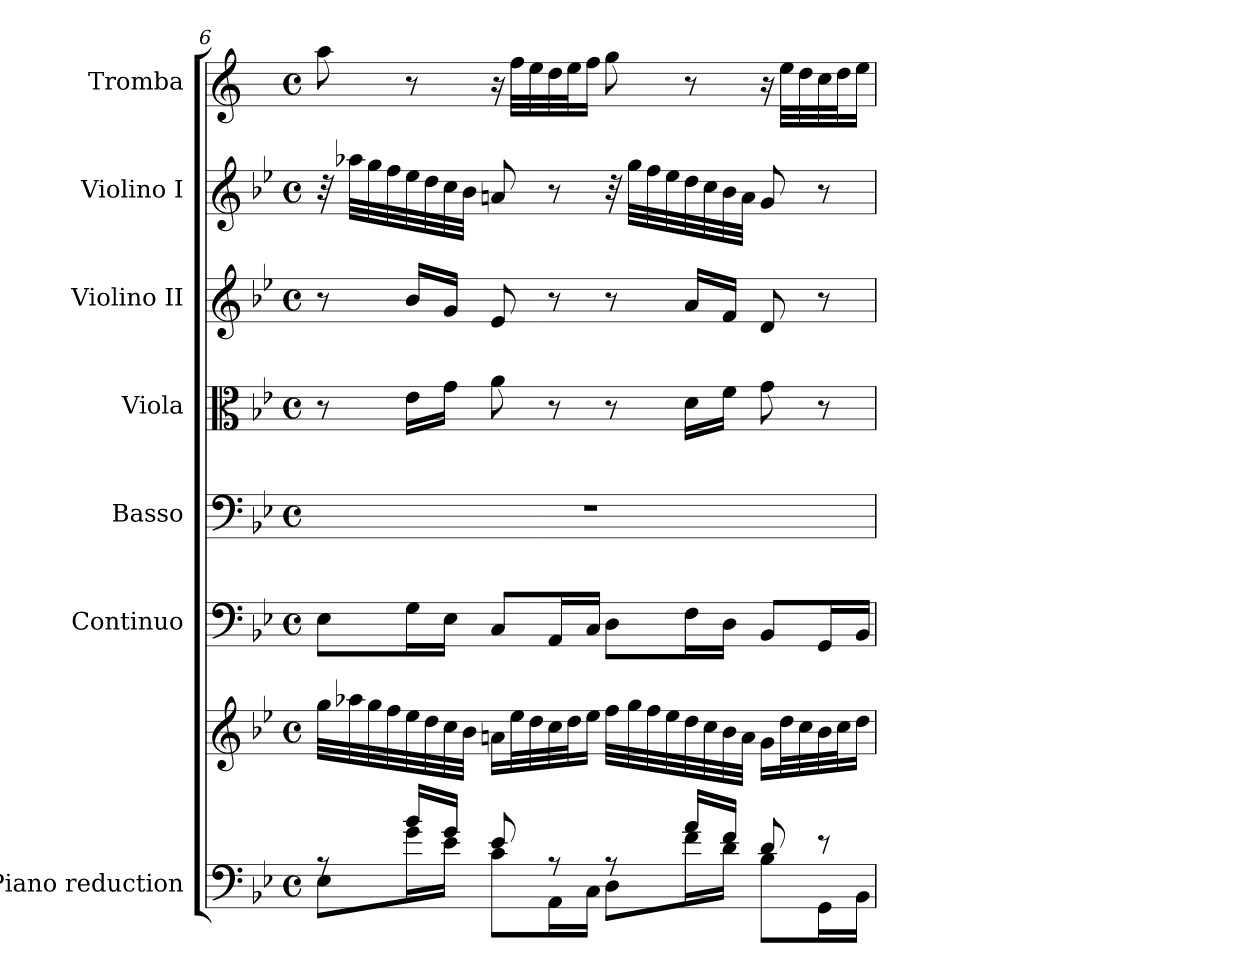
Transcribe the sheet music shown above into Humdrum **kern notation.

**kern	**kern	**kern	**kern	**kern	**kern	**kern	**kern
*part7	*part7	*part6	*part5	*part4	*part3	*part2	*part1
*staff8	*staff7	*staff6	*staff5	*staff4	*staff3	*staff2	*staff1
*I"Piano reduction	*	*I"Continuo	*I"Basso	*I"Viola	*I"Violino II	*I"Violino I	*I"Tromba
*I'Pno	*	*	*	*	*	*	*
*clefF4	*clefG2	*clefF4	*clefF4	*clefC3	*clefG2	*clefG2	*clefG2
*	*	*	*	*	*	*	*ITrd1c2
*k[b-e-]	*k[b-e-]	*k[b-e-]	*k[b-e-]	*k[b-e-]	*k[b-e-]	*k[b-e-]	*k[b-e-]
*M4/4	*M4/4	*M4/4	*M4/4	*M4/4	*M4/4	*M4/4	*M4/4
*met(c)	*met(c)	*met(c)	*met(c)	*met(c)	*met(c)	*met(c)	*met(c)
=6	=6	=6	=6	=6	=6	=6	=6
*^	*	*	*	*	*	*	*
8rA	8E-\L	32gg\LLL	8E-\L	1r	8r	8r	32r	8gg\
.	.	32aa-X\	.	.	.	.	32aa-X\LLL	.
.	.	32gg\	.	.	.	.	32gg\	.
.	.	32ff\	.	.	.	.	32ff\	.
16b-/LL	16g\L	32ee-\	16G\L	.	16e-\LL	16b-/LL	32ee-\	8r
.	.	32dd\	.	.	.	.	32dd\	.
16g/JJ	16e-\JJ	32cc\	16E-\JJ	.	16g\JJ	16g/JJ	32cc\	.
.	.	32b-\JJJ	.	.	.	.	32b-\JJJ	.
8e-/	8c\L	16an\LL	8C/L	.	8a\	8e-/	8an/	16r
.	.	32ee-\L	.	.	.	.	.	32ee-\LLL
.	.	32dd\	.	.	.	.	.	32dd\
8rA	16AA\L	32cc\	16AA/L	.	8r	8r	8r	32cc\
.	.	32dd\J	.	.	.	.	.	32dd\J
.	16C\JJ	16ee-\JJ	16C/JJ	.	.	.	.	16ee-\JJ
8rA	8D\L	32ff\LLL	8D\L	.	8r	8r	32r	8ff\
.	.	32gg\	.	.	.	.	32gg\LLL	.
.	.	32ff\	.	.	.	.	32ff\	.
.	.	32ee-\	.	.	.	.	32ee-\	.
16a/LL	16f\L	32dd\	16F\L	.	16d\LL	16a/LL	32dd\	8r
.	.	32cc\	.	.	.	.	32cc\	.
16f/JJ	16d\JJ	32b-\	16D\JJ	.	16f\JJ	16f/JJ	32b-\	.
.	.	32a\JJJ	.	.	.	.	32a\JJJ	.
8d/	8B-\L	16g\LL	8BB-/L	.	8g\	8d/	8g/	16r
.	.	32dd\L	.	.	.	.	.	32dd\LLL
.	.	32cc\	.	.	.	.	.	32cc\
8r	16GG\L	32b-\	16GG/L	.	8r	8r	8r	32b-\
.	.	32cc\J	.	.	.	.	.	32cc\J
.	16BB-\JJ	16dd\JJ	16BB-/JJ	.	.	.	.	16dd\JJ
*v	*v	*	*	*	*	*	*	*
=	=	=	=	=	=	=	=
*-	*-	*-	*-	*-	*-	*-	*-
